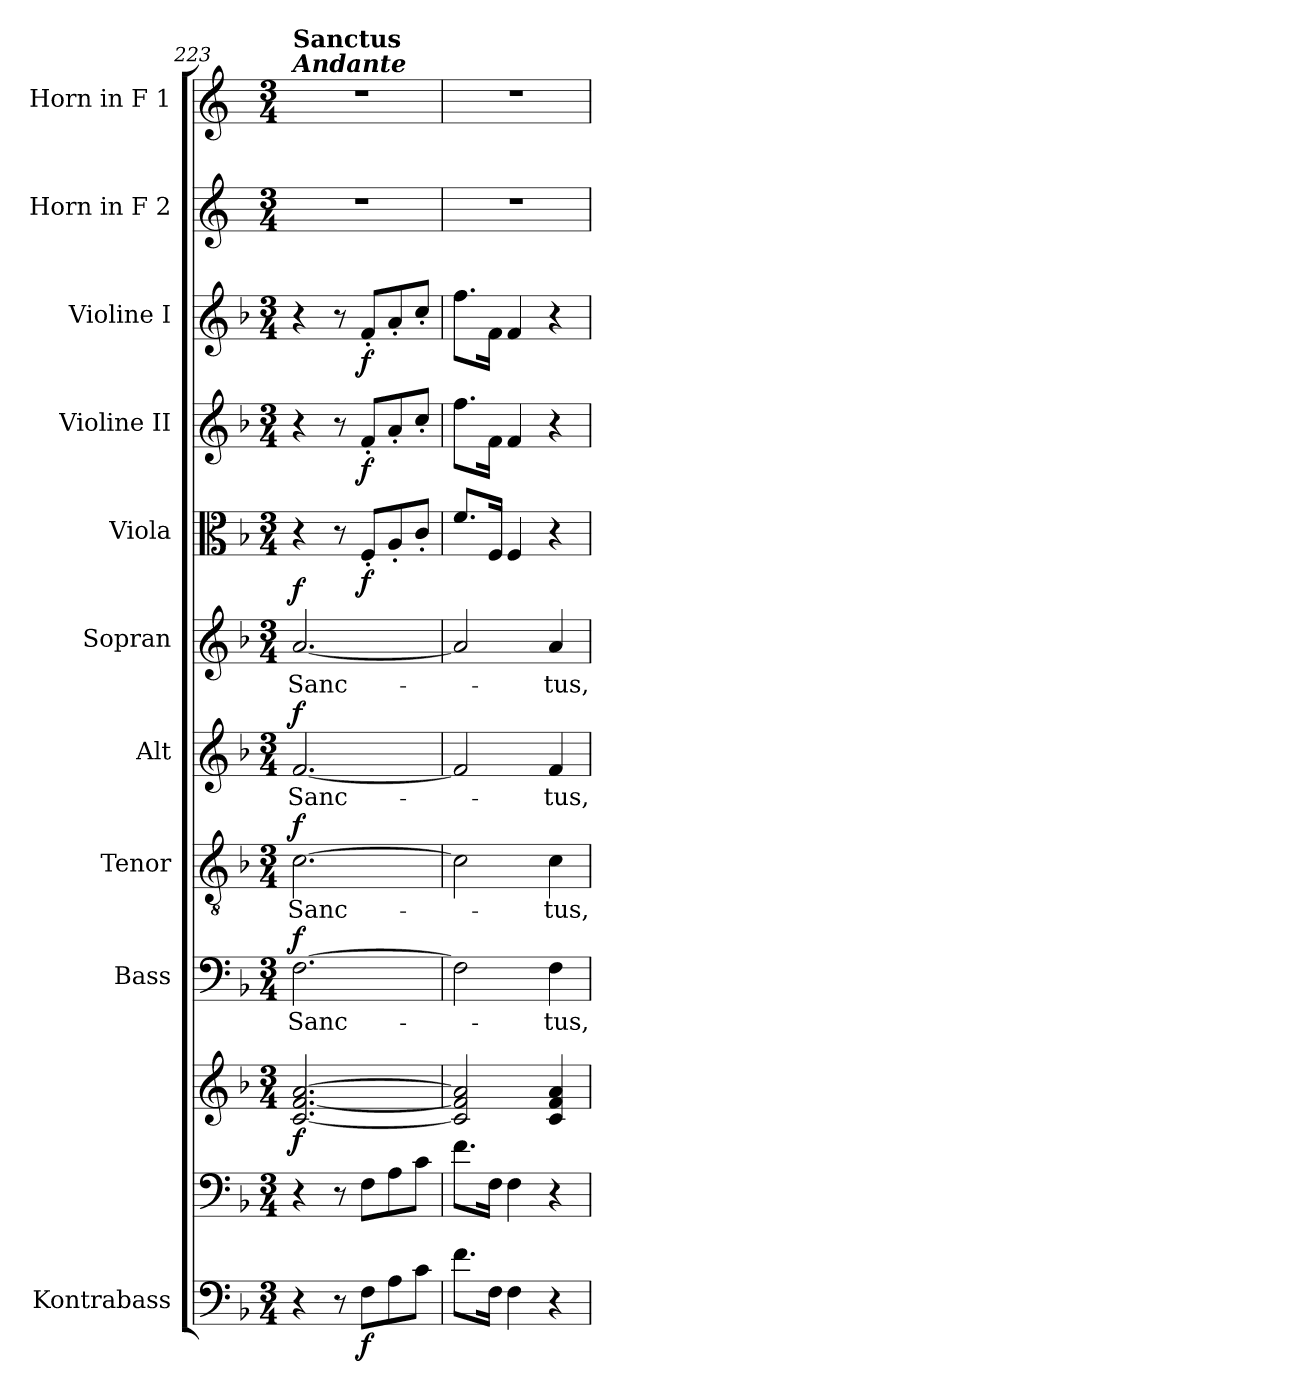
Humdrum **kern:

**kern	**dynam	**kern	**kern	**dynam	**kern	**text	**dynam	**kern	**text	**dynam	**kern	**text	**dynam	**kern	**text	**dynam	**kern	**dynam	**kern	**dynam	**kern	**dynam	**kern	**kern
*part11	*part11	*part10	*part10	*part10	*part9	*part9	*part9	*part8	*part8	*part8	*part7	*part7	*part7	*part6	*part6	*part6	*part5	*part5	*part4	*part4	*part3	*part3	*part2	*part1
*staff12	*staff12	*staff11	*staff10	*staff10/11	*staff9	*staff9	*staff9	*staff8	*staff8	*staff8	*staff7	*staff7	*staff7	*staff6	*staff6	*staff6	*staff5	*staff5	*staff4	*staff4	*staff3	*staff3	*staff2	*staff1
*I"Kontrabass	*	*	*	*	*I"Bass	*	*	*I"Tenor	*	*	*I"Alt	*	*	*I"Sopran	*	*	*I"Viola	*	*I"Violine II	*	*I"Violine I	*	*I"Horn in F 2	*I"Horn in F 1
*I'Kb.	*	*	*	*	*I'B	*	*	*I'T	*	*	*I'A	*	*	*I'S	*	*	*I'Vla.	*	*I'Vl. II	*	*I'Vl. I	*	*I'Hrn. 2	*I'Hrn. 1
!!LO:PB:g=z
*clefF4	*	*clefF4	*clefG2	*	*clefF4	*	*	*clefGv2	*	*	*clefG2	*	*	*clefG2	*	*	*clefC3	*	*clefG2	*	*clefG2	*	*clefG2	*clefG2
*ITrd7c12	*	*	*	*	*	*	*	*	*	*	*	*	*	*	*	*	*	*	*	*	*	*	*ITrd4c7	*ITrd4c7
*k[b-]	*	*k[b-]	*k[b-]	*	*k[b-]	*	*	*k[b-]	*	*	*k[b-]	*	*	*k[b-]	*	*	*k[b-]	*	*k[b-]	*	*k[b-]	*	*k[b-]	*k[b-]
*F:	*	*F:	*F:	*	*F:	*	*	*F:	*	*	*F:	*	*	*F:	*	*	*F:	*	*F:	*	*F:	*	*F:	*F:
*M3/4	*	*M3/4	*M3/4	*	*M3/4	*	*	*M3/4	*	*	*M3/4	*	*	*M3/4	*	*	*M3/4	*	*M3/4	*	*M3/4	*	*M3/4	*M3/4
=223	=223	=223	=223	=223	=223	=223	=223	=223	=223	=223	=223	=223	=223	=223	=223	=223	=223	=223	=223	=223	=223	=223	=223	=223
!	!	!	!	!	!	!	!	!	!	!	!	!	!	!	!	!	!	!	!	!	!	!	!	!LO:TX:a:Bi:t=Andante
!	!	!	!	!	!	!	!	!	!	!	!	!	!	!	!	!	!	!	!	!	!	!	!	!LO:TX:a:B:t=Sanctus
!	!	!	!	!LO:DY:b	!	!LO:LY:b	!LO:DY:a	!	!LO:LY:b	!LO:DY:a	!	!LO:LY:b	!LO:DY:a	!	!LO:LY:b	!LO:DY:a	!	!	!	!	!	!	!	!
4r	.	4r	[2.c/ [2.f/ [2.a/	f	[2.F\	Sanc-	f	[2.c\	Sanc-	f	[2.f/	Sanc-	f	[2.a/	Sanc-	f	4r	.	4r	.	4r	.	2.r	2.r
8r	.	8r	.	.	.	.	.	.	.	.	.	.	.	.	.	.	8r	.	8r	.	8r	.	.	.
!	!LO:DY:b	!	!	!	!	!	!	!	!	!	!	!	!	!	!	!	!	!LO:DY:b	!	!LO:DY:b	!	!LO:DY:b	!	!
8FF\L	f	8F\L	.	.	.	.	.	.	.	.	.	.	.	.	.	.	8F'</L	f	8f'</L	f	8f'</L	f	.	.
8AA\	.	8A\	.	.	.	.	.	.	.	.	.	.	.	.	.	.	8A'</	.	8a'</	.	8a'</	.	.	.
8C\J	.	8c\J	.	.	.	.	.	.	.	.	.	.	.	.	.	.	8c'</J	.	8cc'</J	.	8cc'</J	.	.	.
=224	=224	=224	=224	=224	=224	=224	=224	=224	=224	=224	=224	=224	=224	=224	=224	=224	=224	=224	=224	=224	=224	=224	=224	=224
8.F\L	.	8.f\L	2c/] 2f/] 2a/]	.	2F\]	.	.	2c\]	.	.	2f/]	.	.	2a/]	.	.	8.f/L	.	8.ff\L	.	8.ff\L	.	2.r	2.r
16FF\Jk	.	16F\Jk	.	.	.	.	.	.	.	.	.	.	.	.	.	.	16F/Jk	.	16f\Jk	.	16f\Jk	.	.	.
4FF\	.	4F\	.	.	.	.	.	.	.	.	.	.	.	.	.	.	4F/	.	4f/	.	4f/	.	.	.
!	!	!	!	!	!	!LO:LY:b	!	!	!LO:LY:b	!	!	!LO:LY:b	!	!	!LO:LY:b	!	!	!	!	!	!	!	!	!
4r	.	4r	4c/ 4f/ 4a/	.	4F\	-tus,	.	4c\	-tus,	.	4f/	-tus,	.	4a/	-tus,	.	4r	.	4r	.	4r	.	.	.
=	=	=	=	=	=	=	=	=	=	=	=	=	=	=	=	=	=	=	=	=	=	=	=	=
*-	*-	*-	*-	*-	*-	*-	*-	*-	*-	*-	*-	*-	*-	*-	*-	*-	*-	*-	*-	*-	*-	*-	*-	*-
